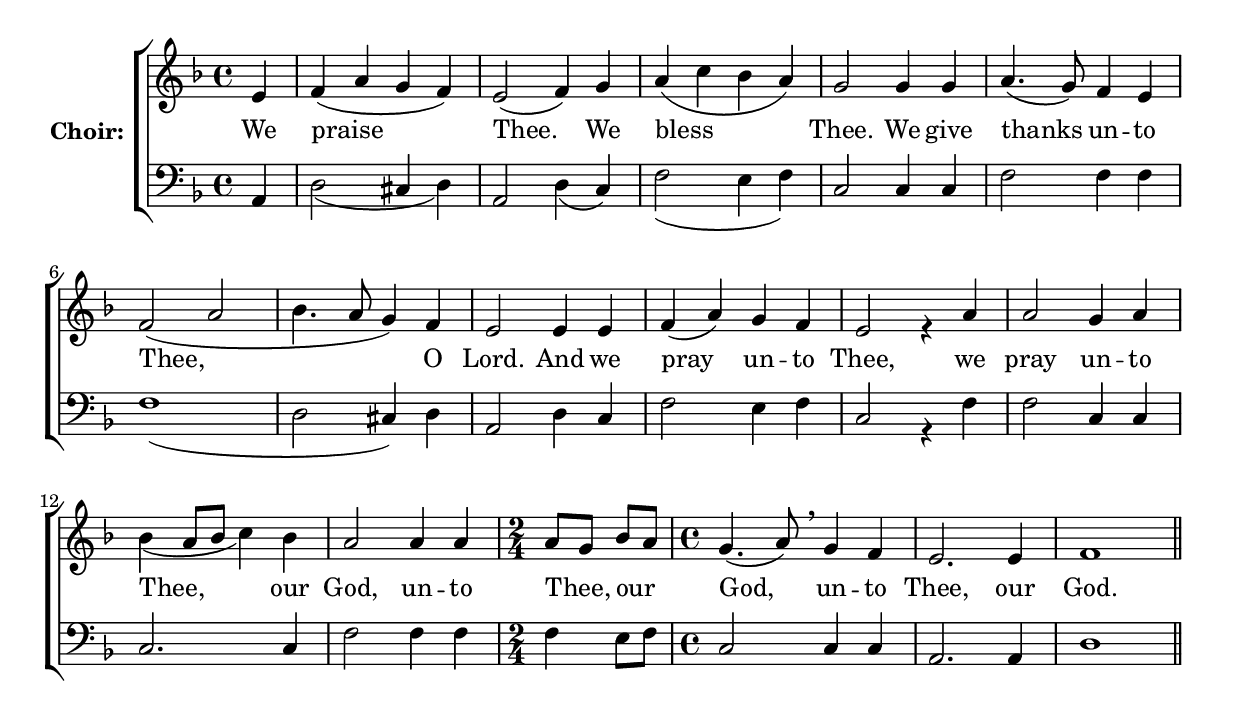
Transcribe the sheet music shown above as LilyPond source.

\include "global_include.ly"

sopranoVoice = \relative c'' {
}

altoVoice = \relative c' {
  \stemNeutral
  \partial 4 e4
  f( a g f)
  e2( f4) g
  a( c bf a)
  g2 g4 g
  a4.( g8) f4 e
  f2( a
  bf4. a8 g4) f
  e2 e4 e
  f( a) g f
  e2 r4 a
  a2 g4 a
  bf( a8[ bf] c4) bf
  a2 a4 a
  \time 2/4
  a8[ g] bf[ a]
  \time 4/4
  g4.( a8) \breathe  g4 f
  e2. e4
  f1 \bar "||"
}

tenorVoice = \relative c' {

}

bassVoice = \relative c {
  \stemNeutral
  a4
  d2( cs4 d)
  a2 d4( c)
  f2( e4 f)
  c2 c4 c
  f2 f4 f
  f1( d2 cs4) d
  a2 d4 c
  f2 e4 f
  c2 r4 f4
  f2 c4 c
  c2. c4
  f2 f4 f
  f e8[ f]
  c2 c4 c 
  a2. a4 d1
}

words = \lyricmode {
  % Lyrics follow here.
  We praise Thee. We bless Thee. We give thanks un -- to Thee, O Lord.
  And we pray un -- to Thee, we pray un -- to Thee, our God, un -- to Thee, our God, un -- to Thee, our God.
}

\include "global_score_metered.ly"
